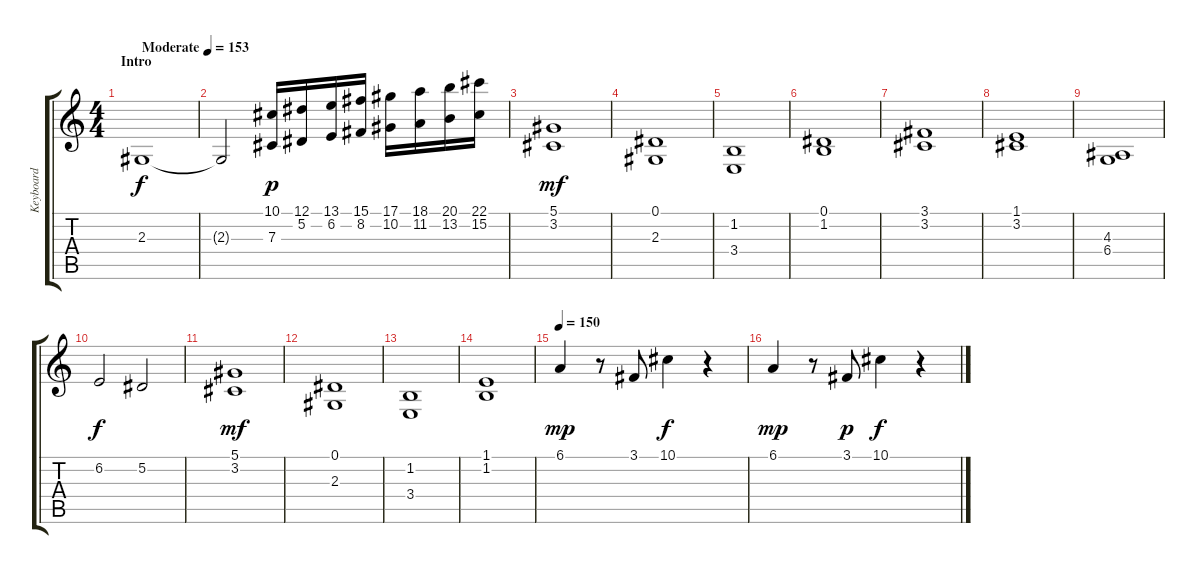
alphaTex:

\track ("Keyboard" "Keyboard") {instrument stringensemble1}
\staff {score tabs}
\tuning (Eb4 Bb3 Gb3 Db3 Ab2 Eb2) {hide}
\ts (4 4)
\section ("" "Intro")
\tempo (153 "Moderate")
\clef g2
\ks c
2.3.1{dy f instrument stringensemble1} |
2.3{t}.2 (10.1 7.3).16{dy p} (12.1 5.2).16 (13.1 6.2).16 (15.1 8.2).16 (17.1 10.2).16 (18.1 11.2).16 (20.1 13.2).16 (22.1 15.2).16 |
(5.1 3.2).1{dy mf} |
(0.1 2.3).1 |
(1.2 3.4).1 |
(0.1 1.2).1 |
(3.1 3.2).1 |
(1.1 3.2).1 |
(4.3 6.4).1 |
6.2.2{dy f} 5.2.2 |
(5.1 3.2).1{dy mf} |
(0.1 2.3).1 |
(1.2 3.4).1 |
(1.1 1.2).1 |
\tempo 150
6.1.4{dy mp} r.8 3.1.8 10.1.4{dy f} r.4 |
6.1.4{dy mp} r.8 3.1.8{dy p} 10.1.4{dy f} r.4
